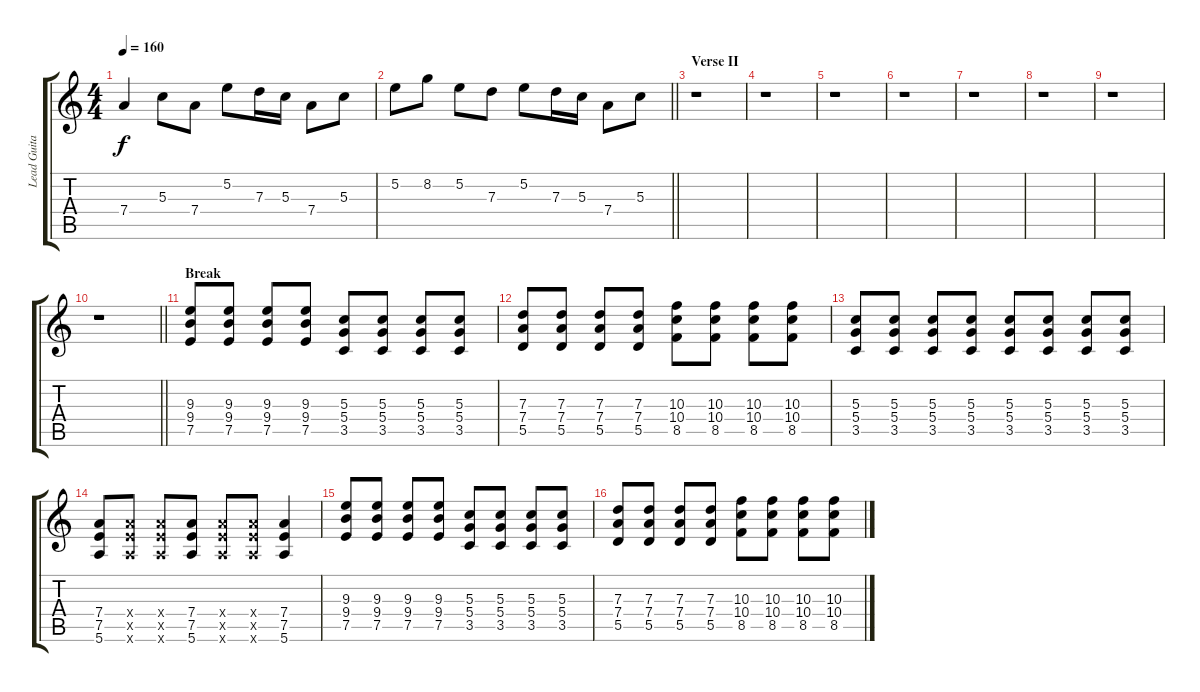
\track ("Lead Guitar" "Lead Guita") {instrument electricguitarclean}
\staff {score tabs}
\tuning (E4 B3 G3 D3 A2 E2) {hide}
\ts (4 4)
\tempo 160
\clef g2
\ks c
7.4.4{dy f} 5.3.8 7.4.8 5.2.8 7.3.16 5.3.16 7.4.8 5.3.8 |
\barLineRight lightlight
5.2.8 8.2.8 5.2.8 7.3.8 5.2.8 7.3.16 5.3.16 7.4.8 5.3.8 |
\section ("" "Verse II")
r.1 |
r.1 |
r.1 |
r.1 |
r.1 |
r.1 |
r.1 |
\barLineRight lightlight
r.1 |
\section ("" "Break")
(9.3 9.4 7.5).8{balance 0 instrument distortionguitar} (9.3 9.4 7.5).8 (9.3 9.4 7.5).8 (9.3 9.4 7.5).8 (5.3 5.4 3.5).8 (5.3 5.4 3.5).8 (5.3 5.4 3.5).8 (5.3 5.4 3.5).8 |
(7.3 7.4 5.5).8 (7.3 7.4 5.5).8 (7.3 7.4 5.5).8 (7.3 7.4 5.5).8 (10.3 10.4 8.5).8 (10.3 10.4 8.5).8 (10.3 10.4 8.5).8 (10.3 10.4 8.5).8 |
(5.3 5.4 3.5).8 (5.3 5.4 3.5).8 (5.3 5.4 3.5).8 (5.3 5.4 3.5).8 (5.3 5.4 3.5).8 (5.3 5.4 3.5).8 (5.3 5.4 3.5).8 (5.3 5.4 3.5).8 |
(7.4 7.5 5.6).8 (7.4{x} 7.5{x} 5.6{x}).8 (7.4{x} 7.5{x} 5.6{x}).8 (7.4 7.5 5.6).8 (7.4{x} 7.5{x} 5.6{x}).8 (7.4{x} 7.5{x} 5.6{x}).8 (7.4 7.5 5.6).4 |
(9.3 9.4 7.5).8 (9.3 9.4 7.5).8 (9.3 9.4 7.5).8 (9.3 9.4 7.5).8 (5.3 5.4 3.5).8 (5.3 5.4 3.5).8 (5.3 5.4 3.5).8 (5.3 5.4 3.5).8 |
(7.3 7.4 5.5).8 (7.3 7.4 5.5).8 (7.3 7.4 5.5).8 (7.3 7.4 5.5).8 (10.3 10.4 8.5).8 (10.3 10.4 8.5).8 (10.3 10.4 8.5).8 (10.3 10.4 8.5).8
